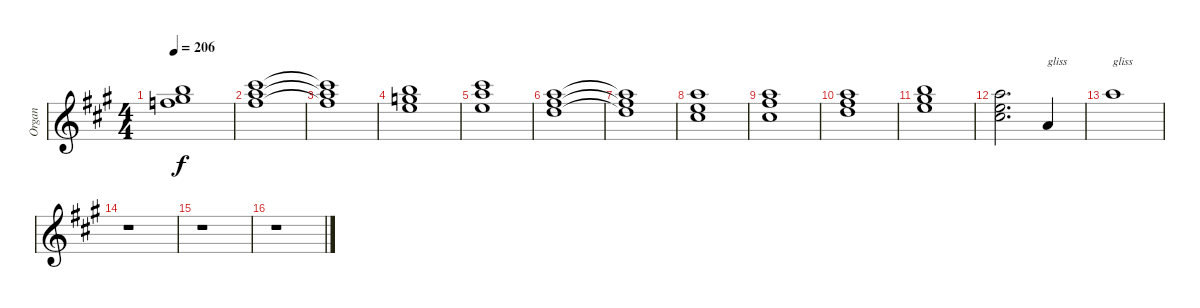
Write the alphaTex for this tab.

\track ("Organ" "Organ") {instrument drawbarorgan}
\staff {score}
\tuning (E4 B3 G3 D3 A2 E2 B1) {hide}
\ts (4 4)
\tempo 206
\clef g2
\ks a
(19.1 21.2 22.3).1{dy f} |
(14.1 22.2 30.3).1 |
(14.1{t} 22.2{t} 30.3{t}).1 |
(12.1 20.2 28.3).1 |
(21.1 22.2 21.3).1 |
(10.1 19.2 26.3).1 |
(10.1{t} 19.2{t} 26.3{t}).1 |
(9.1 17.2 26.3).1 |
(17.1 19.2 18.3).1 |
(10.1 19.2 26.3).1 |
(19.1 21.2 21.3).1 |
(17.1 17.2 18.3).2{d} 5.1.4{txt "gliss"} |
17.1.1{txt "gliss"} |
r.1 |
r.1 |
r.1
